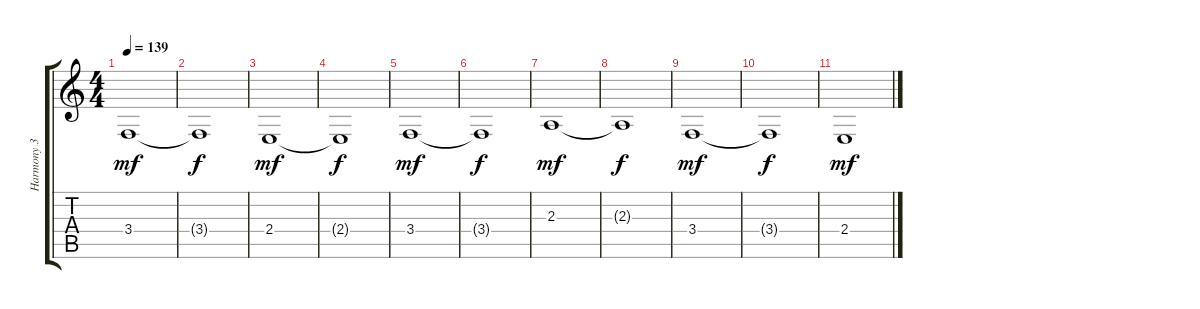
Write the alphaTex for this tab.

\track ("Harmony 3" "Harmony 3") {instrument oboe}
\staff {score tabs}
\tuning (E4 B3 G3 D3 A2 E2) {hide}
\ts (4 4)
\tempo 139
\clef g2
\ks c
3.4.1{dy mf volume 7} |
3.4{t}.1{dy f} |
2.4.1{dy mf volume 6} |
2.4{t}.1{dy f} |
3.4.1{dy mf volume 5} |
3.4{t}.1{dy f} |
2.3.1{dy mf volume 3} |
2.3{t}.1{dy f} |
3.4.1{dy mf volume 2} |
3.4{t}.1{dy f} |
2.4.1{dy mf volume 1}
